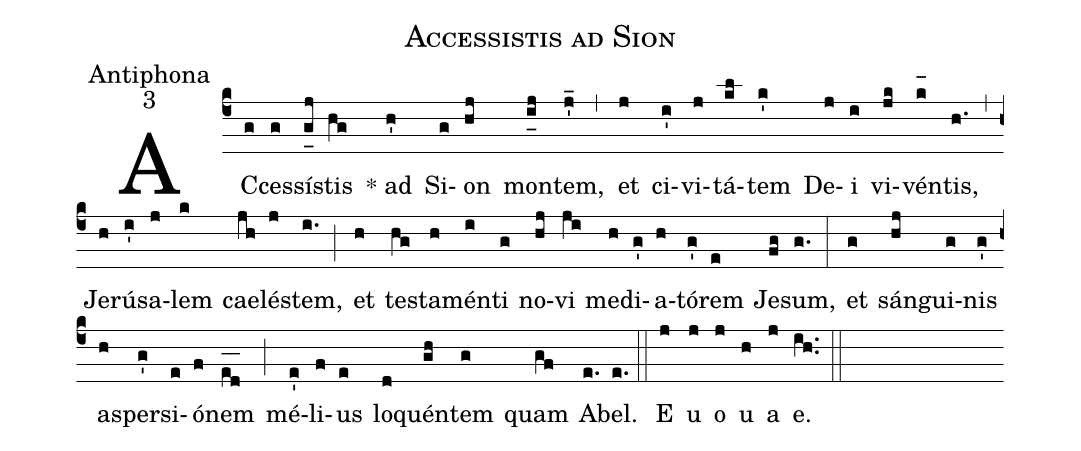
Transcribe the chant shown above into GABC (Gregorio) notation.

name:Accessistis ad Sion;
office-part:Antiphona;
mode:3;
%%
(c4) AC(g)ces(g)sí(g_[uh:l]j)stis(hg) * ad(h') Si(g)on(hj) mon(i_[uh:l]j)tem,(j'_) (,) et(j) ci(i')vi(j)tá(kl)tem(k') De(j)i(i) vi(jk)vén(k_[oh:h+1mm])tis,(h.) (,) Je(h)rú(i')sa(j)lem(k) cae(jh)lé(j)stem,(i.) (;) et(h) te(hg)sta(h)mén(i)ti(g) no(hj)vi(ji) me(h)di(g')a(h)tó(g')rem(e) Je(fg)sum,(g.) (:) et(g) sán(hj)gui(g)nis(g') a(h)sper(g')si(e)ó(f)nem(e_[oh:h]d_[oh:h]) (;) mé(e')li(f)us(e) lo(d)quén(gh)tem(g) quam(gf) A(e.)bel.(e.) (::) <eu>E(j) u(j) o(j) u(h) a(j) e.</eu>(ih..) (::)
